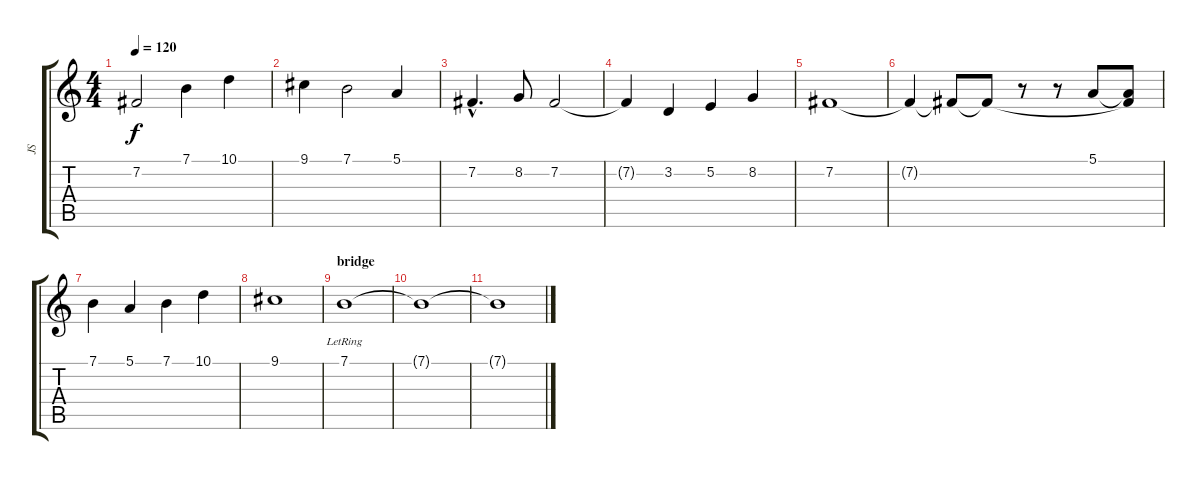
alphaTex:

\track ("JS" "JS") {instrument oboe}
\staff {score tabs}
\tuning (E4 B3 G3 D3 A2 E2) {hide}
\ts (4 4)
\tempo 120
\clef g2
\ks c
7.2.2{dy f} 7.1.4 10.1.4 |
9.1.4 7.1.2 5.1.4 |
7.2{hac}.4{d} 8.2.8 7.2.2 |
7.2{t}.4 3.2.4 5.2.4 8.2.4 |
7.2.1 |
7.2{t}.4 7.2{t}.8 7.2{t}.8 r.8 r.8 5.1.8 (5.1{t} 7.2{t}).8 |
7.1.4 5.1.4 7.1.4 10.1.4 |
9.1.1 |
\section ("" "bridge")
7.1{lr}.1 |
7.1{t}.1{volume 0} |
7.1{t}.1
